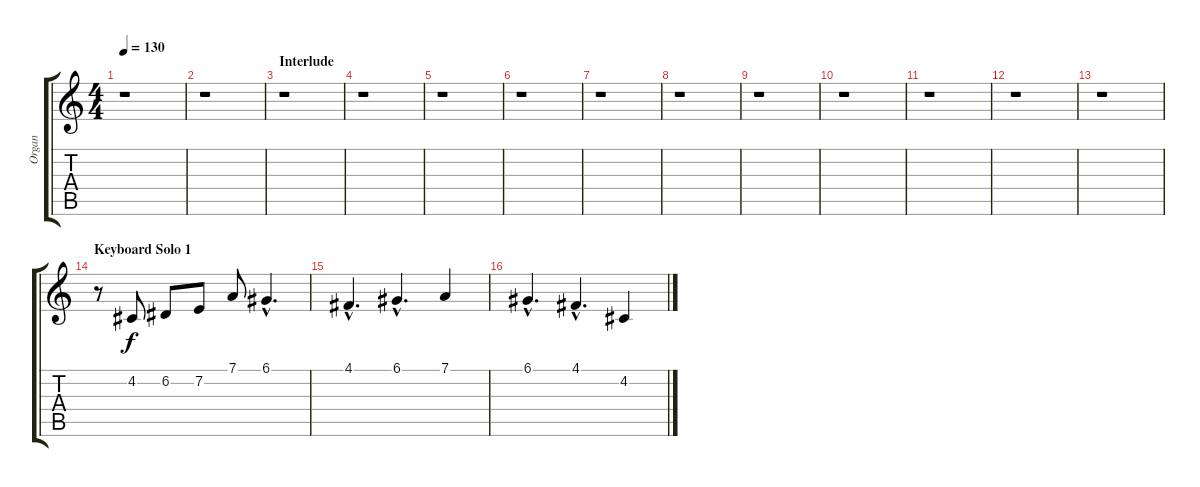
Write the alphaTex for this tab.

\track ("Organ" "Organ") {instrument churchorgan}
\staff {score tabs}
\tuning (D4 A3 F3 C3 G2 D2) {hide}
\ts (4 4)
\tempo 130
\clef g2
\ks c
r.1{dy f} |
r.1 |
\section ("" "Interlude")
r.1 |
r.1 |
r.1 |
r.1 |
r.1 |
r.1 |
r.1 |
r.1 |
r.1 |
r.1 |
r.1 |
\section ("" "Keyboard Solo 1")
r.8 4.2.8 6.2.8 7.2.8 7.1.8 6.1{hac}.4{d} |
4.1{hac}.4{d} 6.1{hac}.4{d} 7.1.4 |
6.1{hac}.4{d} 4.1{hac}.4{d} 4.2.4
